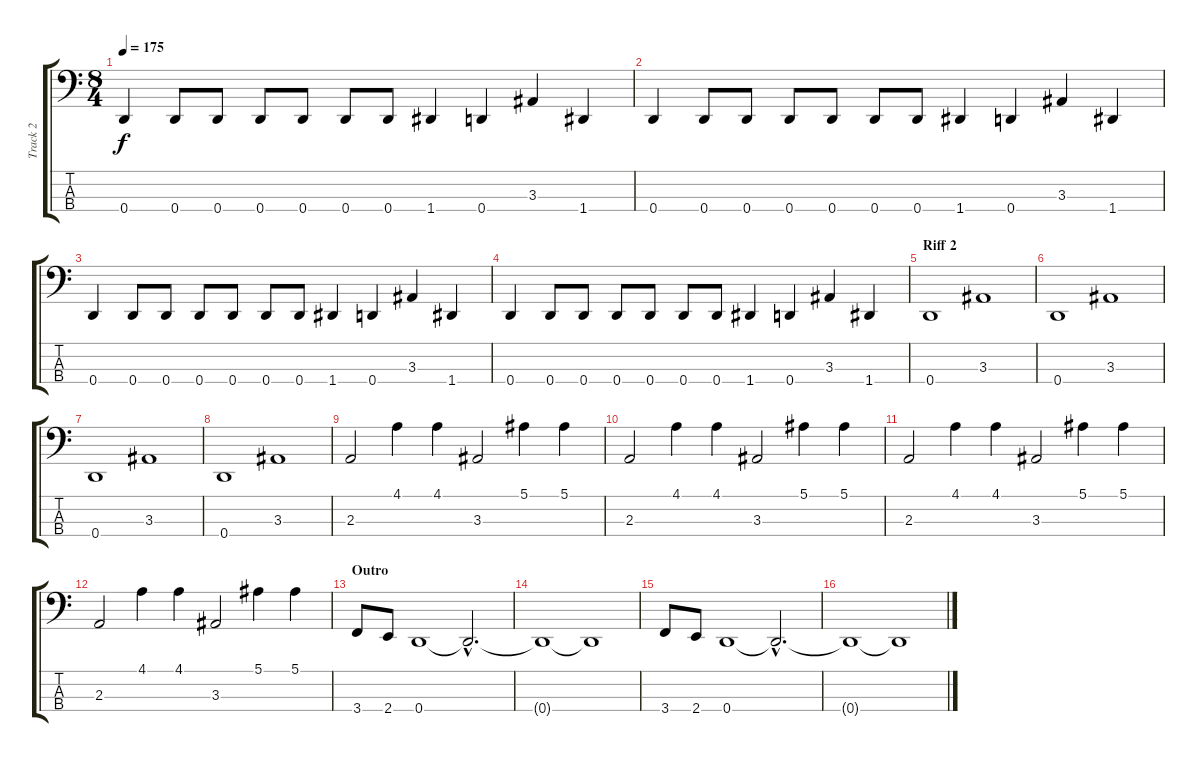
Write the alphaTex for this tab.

\track ("Track 2" "Track 2") {instrument electricbassfinger}
\staff {score tabs}
\tuning (F2 C2 G1 D1) {hide}
\ts (8 4)
\tempo 175
\clef f4
\ks c
0.4.4{dy f} 0.4.8 0.4.8 0.4.8 0.4.8 0.4.8 0.4.8 1.4.4 0.4.4 3.3.4 1.4.4 |
0.4.4 0.4.8 0.4.8 0.4.8 0.4.8 0.4.8 0.4.8 1.4.4 0.4.4 3.3.4 1.4.4 |
0.4.4 0.4.8 0.4.8 0.4.8 0.4.8 0.4.8 0.4.8 1.4.4 0.4.4 3.3.4 1.4.4 |
0.4.4 0.4.8 0.4.8 0.4.8 0.4.8 0.4.8 0.4.8 1.4.4 0.4.4 3.3.4 1.4.4 |
\section ("" "Riff 2")
0.4.1 3.3.1 |
0.4.1 3.3.1 |
0.4.1 3.3.1 |
0.4.1 3.3.1 |
2.3.2 4.1.4 4.1.4 3.3.2 5.1.4 5.1.4 |
2.3.2 4.1.4 4.1.4 3.3.2 5.1.4 5.1.4 |
2.3.2 4.1.4 4.1.4 3.3.2 5.1.4 5.1.4 |
2.3.2 4.1.4 4.1.4 3.3.2 5.1.4 5.1.4 |
\section ("" "Outro")
3.4.8 2.4.8 0.4.1 0.4{hac t}.2{d} |
0.4{t}.1 0.4{t}.1 |
3.4.8 2.4.8 0.4.1 0.4{hac t}.2{d} |
0.4{t}.1 0.4{t}.1
